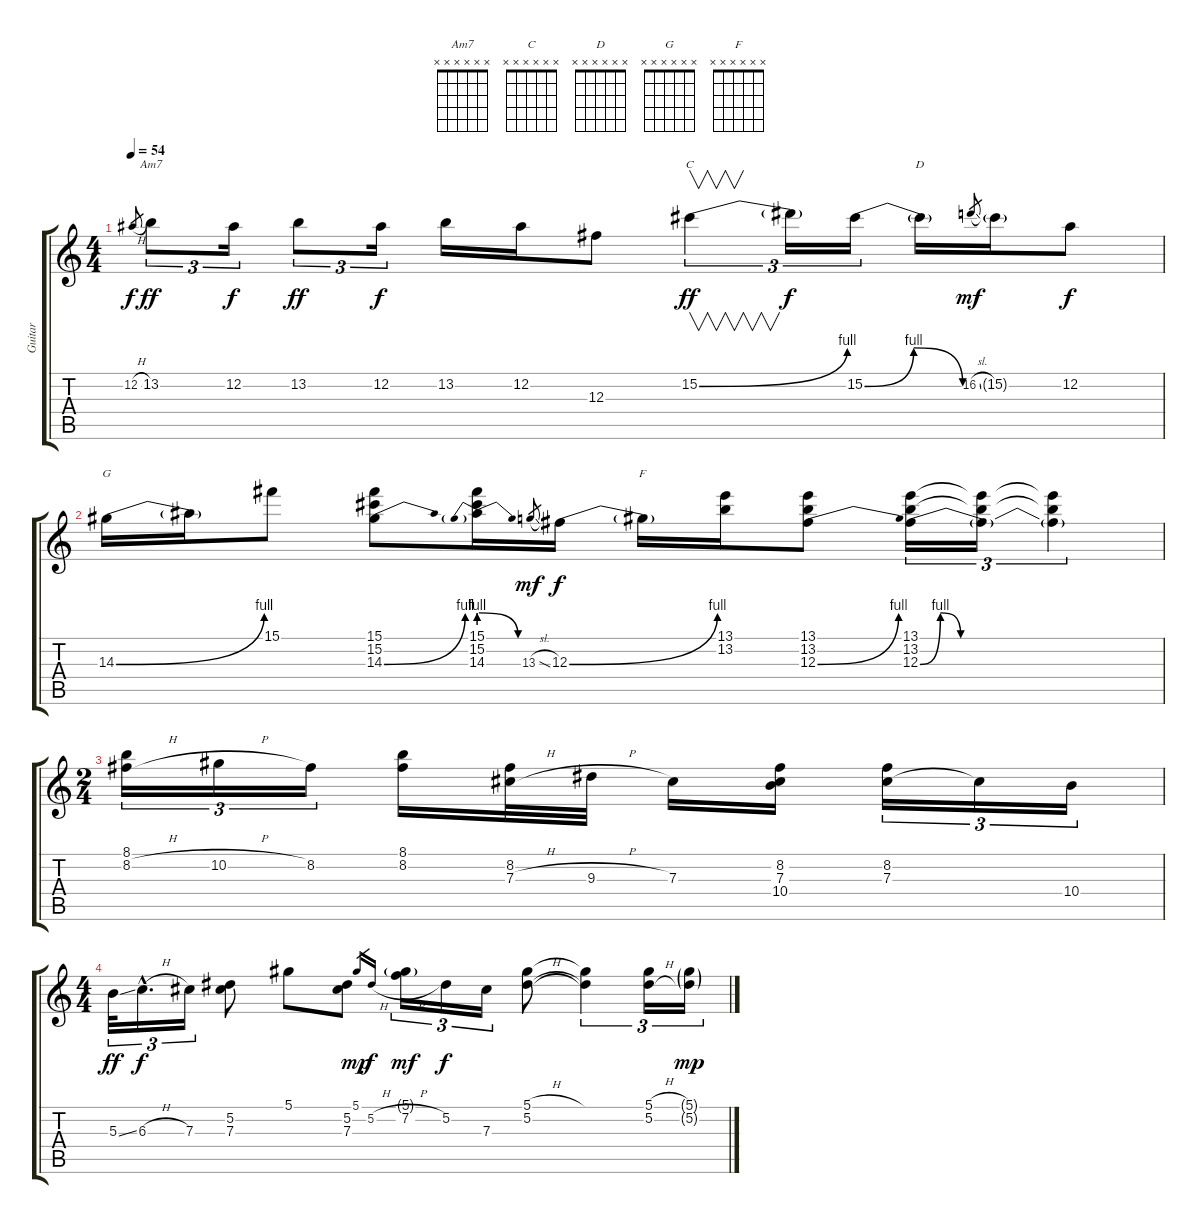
\track ("Guitar" "Guitar") {instrument electricguitarjazz}
\staff {score tabs}
\tuning (Eb4 Bb3 Gb3 Db3 Ab2 Eb2) {hide}
\chord ("Am7" x x x x x x) {firstfret 0}
\chord ("C" x x x x x x) {firstfret 0}
\chord ("D" x x x x x x) {firstfret 0}
\chord ("G" x x x x x x) {firstfret 0}
\chord ("F" x x x x x x) {firstfret 0}
\ts (4 4)
\tempo 54
\clef g2
\ks c
12.2{h}.8{gr dy f} 13.2.8{tu (3 2) ch "Am7" dy ff balance 12} 12.2.16{tu (3 2) dy f} 13.2.8{tu (3 2) dy ff} 12.2.16{tu (3 2) dy f} 13.2.16 12.2.16 12.3.8 15.2{be (bend 0 0 60 4)}.4{v tu (3 2) ch "C" dy ff} 15.2{t}.16{tu (3 2) dy f} 15.2{be (bendrelease 0 0 25 4 55 4 60 0)}.16{tu (3 2)} 15.2{t}.16{ch "D"} 16.2{sl}.8{gr dy mf} 15.2{g}.16 12.2.8{dy f} |
14.3{be (bend 0 0 60 4)}.16{ch "G"} 14.3{t}.16 15.1.8 (15.1 15.2 14.3{be (bend 0 0 60 4)}).8 (15.1 15.2 14.3{be (prebendrelease 0 4 60 0)}).16 13.3{sl}.8{gr dy mf} 12.3{be (bend 0 0 60 4)}.16{dy f} 12.3{t}.16{ch "F"} (13.1 13.2).16 (13.1 13.2 12.3{be (bend 0 0 60 4)}).8 (13.1 13.2 12.3{be (custom 0 0 5 4 10 0 60 0)}).16{tu (3 2)} (13.1{t} 13.2{t} 12.3{t}).16{tu (3 2)} (13.1{t} 13.2{t} 12.3{t}).4{tu (3 2)} |
\ts (2 4)
(8.1 8.2{h}).16{tu (3 2) balance 4} 10.2{h}.16{tu (3 2)} 8.2.16{tu (3 2)} (8.1 8.2).16 (8.2 7.3{h}).32 9.3{h}.32 7.3.16 (8.2 7.3 10.4).16 (8.2 7.3).16{tu (3 2)} 7.3{t}.16{tu (3 2)} 10.4.16{tu (3 2)} |
\ts (4 4)
5.3{ss}.32{tu (3 2) dy ff} 6.3{h hac}.16{d tu (3 2) dy f} 7.3.16{tu (3 2)} (5.2 7.3).8 5.1.8 (5.2 7.3).8 5.1.16{gr dy mp} 5.2{h}.16{gr dy f} (5.1{g} 7.2{h}).16{tu (3 2) dy mf} 5.2.16{tu (3 2) dy f} 7.3.16{tu (3 2)} (5.1{h} 5.2{h}).8 (5.1{t} 5.2{t}).4{tu (3 2)} (5.1{h} 5.2{h}).16{tu (3 2)} (5.1{g} 5.2{g}).16{tu (3 2) dy mp}
